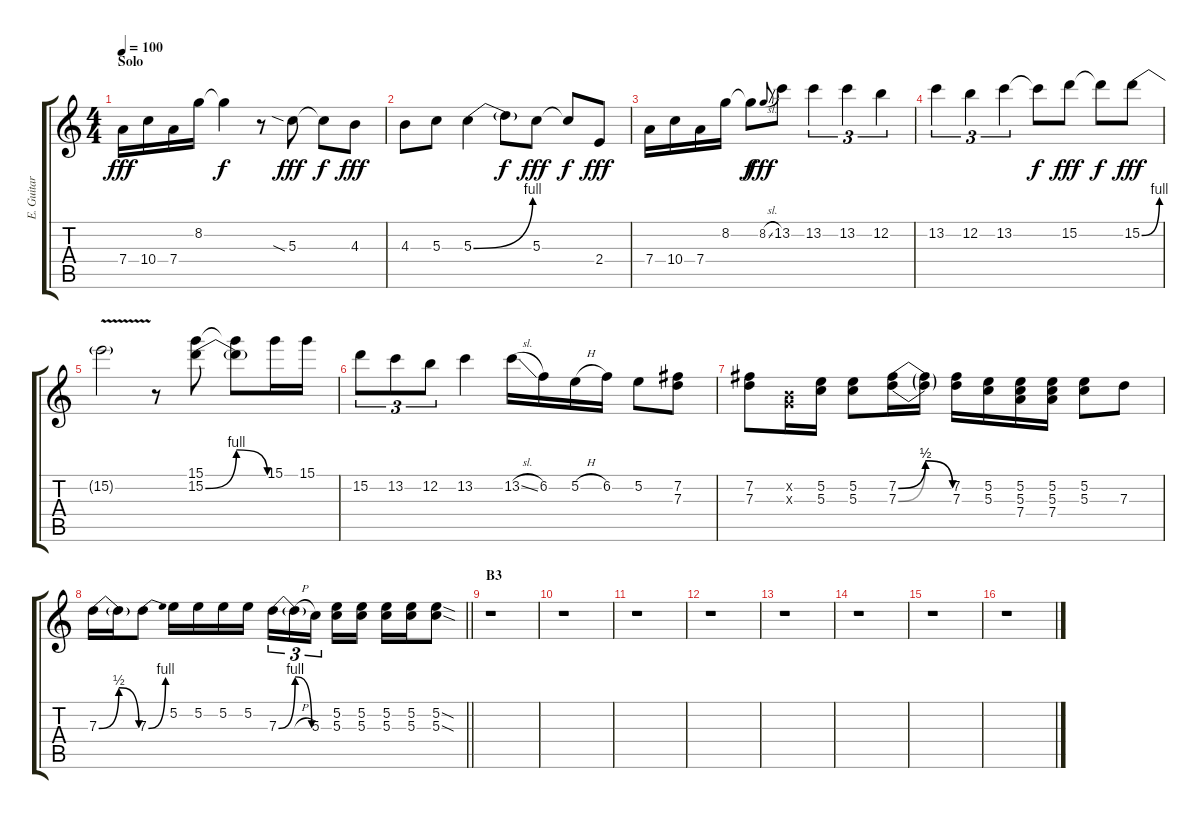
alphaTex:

\track ("E. Guitar III" "E. Guitar ") {instrument overdrivenguitar}
\staff {score tabs}
\tuning (E4 B3 G3 D3 A2 E2) {hide}
\ts (4 4)
\section ("" "Solo")
\tempo 100
\clef g2
\ks c
7.4.16{dy fff} 10.4.16 7.4.16 8.2.16 8.2{t}.4{dy f} r.8 5.3{sia}.8{dy fff} 5.3{t}.8{dy f} 4.3.8{dy fff} |
4.3.8 5.3.8 5.3{be (bend 0 0 60 4)}.4 5.3{t}.8{dy f} 5.3.8{dy fff} 5.3{t}.8{dy f} 2.4.8{dy fff} |
7.4.16 10.4.16 7.4.16 8.2.16 8.2{t}.8{dy f} 8.2{sl}.8{gr onbeat dy fff} 13.2.8 13.2.4{tu (3 2)} 13.2.4{tu (3 2)} 12.2.4{tu (3 2)} |
13.2.4{tu (3 2)} 12.2.4{tu (3 2)} 13.2.4{tu (3 2)} 13.2{t}.8{dy f} 15.2.8{dy fff} 15.2{t}.8{dy f} 15.2{be (bend 0 0 60 4)}.8{dy fff} |
15.2{v t}.2 r.8 (15.1 15.2{be (bendrelease 0 0 30 4 30 4 60 0)}).8 (15.1{t} 15.2{t}).8 15.1.16 15.1.16 |
15.2.8{tu (3 2)} 13.2.8{tu (3 2)} 12.2.8{tu (3 2)} 13.2.4 13.2{sl}.16 6.2.16 5.2{h}.16 6.2.16 5.2.8 (7.2 7.3).8 |
(7.2 7.3).8 (0.2{x} 0.3{x}).16 (5.2 5.3).16 (5.2 5.3).8 (7.2{be (bendrelease 0 0 30 2 30 2 60 0)} 7.3{be (bendrelease 0 0 30 2 30 2 60 0)}).16 (7.2{t} 7.3{t}).16 (7.2 7.3).16 (5.2 5.3).16 (5.2 5.3 7.4).16 (5.2 5.3 7.4).16 (5.2 5.3).8 7.3.8 |
\barLineRight lightlight
7.3{be (bendrelease 0 0 30 2 30 2 60 0)}.16 7.3{t}.16 7.3{be (bend 0 0 60 4)}.8 5.2.16 5.2.16 5.2.16 5.2.16 7.3{be (bendrelease 0 0 30 4 30 4 60 0)}.16{tu (3 2)} 7.3{h t}.16{tu (3 2)} 5.3.16{tu (3 2) beam splitsecondary} (5.2 5.3).16 (5.2 5.3).16 (5.2 5.3).16 (5.2 5.3).16 (5.2{sod} 5.3{sod}).8 |
\section ("" "B3")
r.1 |
r.1 |
r.1 |
r.1 |
r.1 |
r.1 |
r.1 |
r.1
